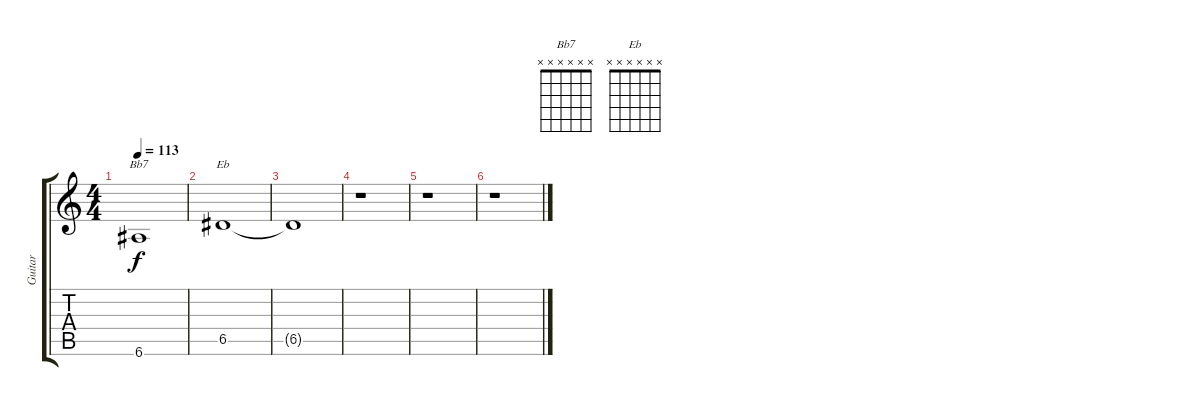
\track ("Guitar" "Guitar") {instrument electricguitarclean}
\staff {score tabs}
\tuning (E4 B3 G3 D3 A2 E2) {hide}
\chord ("Bb7" x x x x x x)
\chord ("Eb" x x x x x x)
\ts (4 4)
\tempo 113
\clef g2
\ks c
6.6.1{ch "Bb7" dy f} |
6.5.1{ch "Eb"} |
6.5{t}.1 |
r.1 |
r.1 |
r.1
